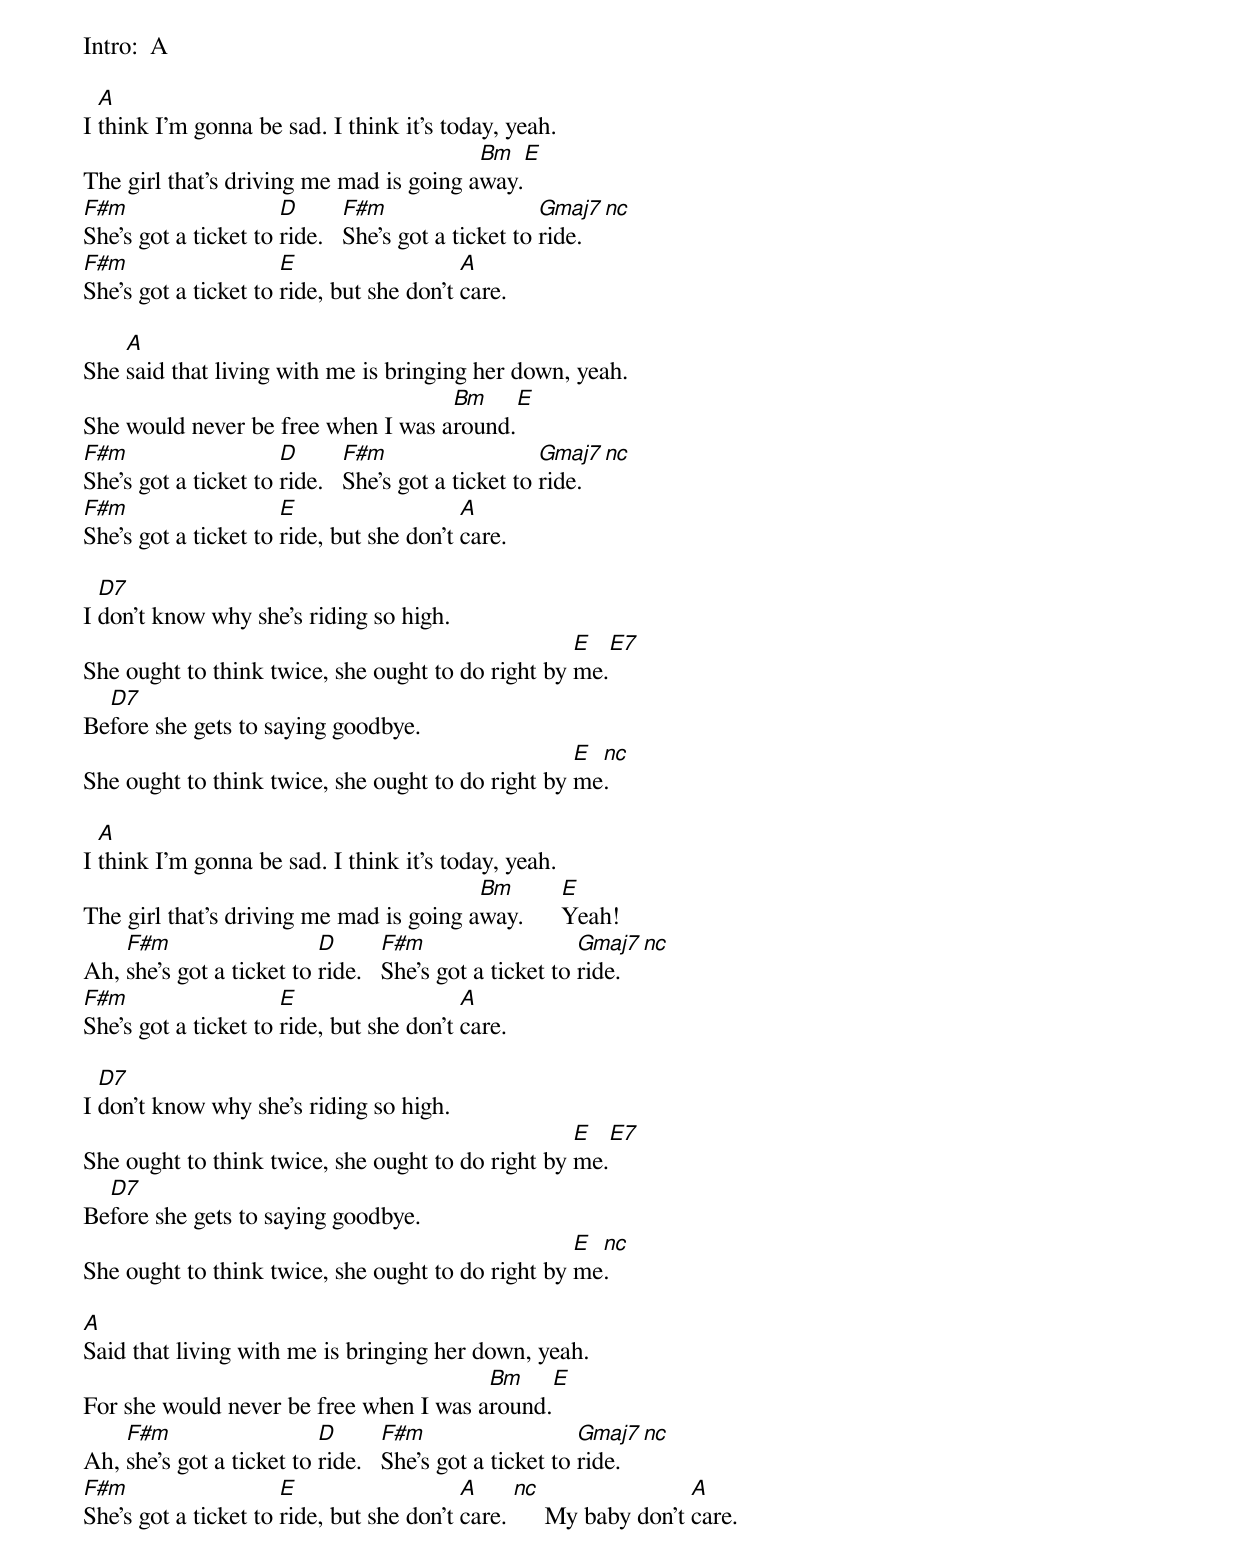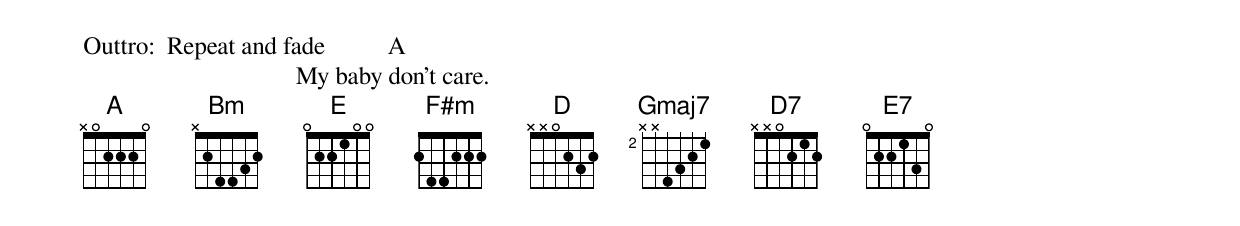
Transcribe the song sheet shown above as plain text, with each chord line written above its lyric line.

Intro:  A

  A
I think I'm gonna be sad. I think it's today, yeah.
                                         Bm        E
The girl that's driving me mad is going away.
F#m                   D       F#m                   Gmaj7 nc
She's got a ticket to ride.   She's got a ticket to ride.
F#m                   E                   A
She's got a ticket to ride, but she don't care.

    A
She said that living with me is bringing her down, yeah.
                                    Bm        E
She would never be free when I was around.
F#m                   D       F#m                   Gmaj7 nc
She's got a ticket to ride.   She's got a ticket to ride.
F#m                   E                   A
She's got a ticket to ride, but she don't care.

  D7
I don't know why she's riding so high.
                                                   E    E7
She ought to think twice, she ought to do right by me.
  D7
Before she gets to saying goodbye.
                                                   E nc
She ought to think twice, she ought to do right by me.

  A
I think I'm gonna be sad. I think it's today, yeah.
                                         Bm        E
The girl that's driving me mad is going away.      Yeah!
    F#m                   D       F#m                   Gmaj7 nc
Ah, she's got a ticket to ride.   She's got a ticket to ride.
F#m                   E                   A
She's got a ticket to ride, but she don't care.

  D7
I don't know why she's riding so high.
                                                   E    E7
She ought to think twice, she ought to do right by me.
  D7
Before she gets to saying goodbye.
                                                   E nc
She ought to think twice, she ought to do right by me.

A
Said that living with me is bringing her down, yeah.
                                        Bm        E
For she would never be free when I was around.
    F#m                   D       F#m                   Gmaj7 nc
Ah, she's got a ticket to ride.   She's got a ticket to ride.
F#m                   E                   A     nc                 A
She's got a ticket to ride, but she don't care.      My baby don't care.

Outtro:  Repeat and fade          A
                                  My baby don't care.
